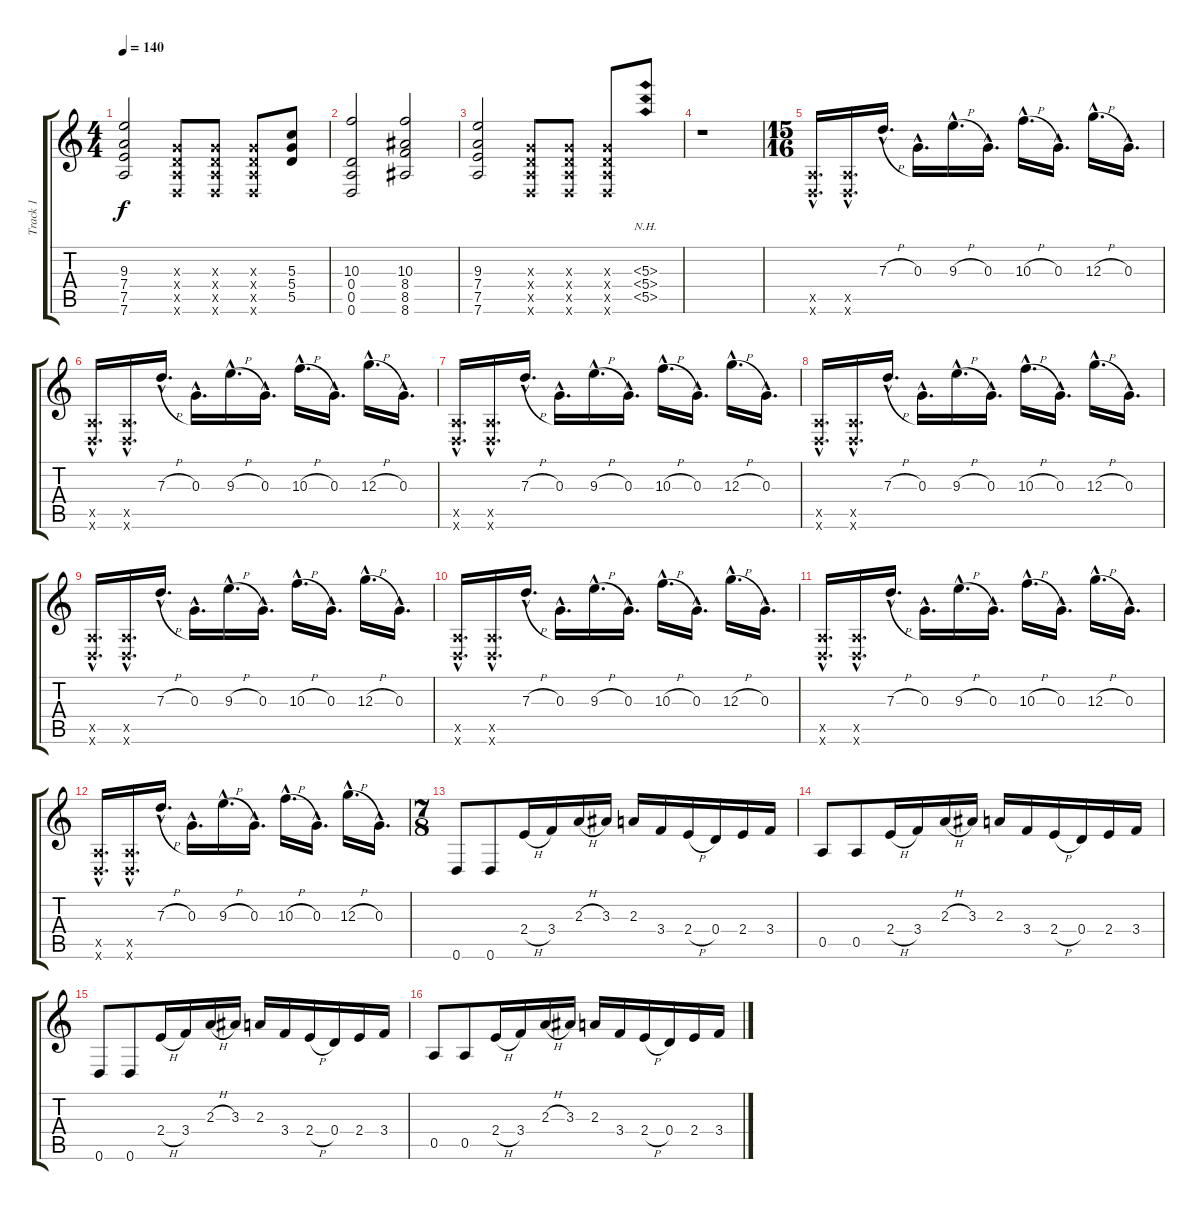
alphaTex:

\track ("Track 1" "Track 1") {instrument distortionguitar}
\staff {score tabs}
\tuning (E4 B3 G3 D3 A2 D2) {hide}
\ts (4 4)
\tempo 140
\clef g2
\ks c
(9.3 7.4 7.5 7.6).2{dy f} (0.3{x} 0.4{x} 0.5{x} 0.6{x}).8 (0.3{x} 0.4{x} 0.5{x} 0.6{x}).8 (0.3{x} 0.4{x} 0.5{x} 0.6{x}).8 (5.3 5.4 5.5).8 |
(10.3 0.4 0.5 0.6).2 (10.3 8.4 8.5 8.6).2 |
(9.3 7.4 7.5 7.6).2 (0.3{x} 0.4{x} 0.5{x} 0.6{x}).8 (0.3{x} 0.4{x} 0.5{x} 0.6{x}).8 (0.3{x} 0.4{x} 0.5{x} 0.6{x}).8 (5.3{nh} 5.4{nh} 5.5{nh}).8 |
r.1 |
\ts (15 16)
(0.5{hac x} 0.6{hac x}).16{d} (0.5{hac x} 0.6{hac x}).16{d} 7.3{h hac}.16{d} 0.3{hac}.16{d} 9.3{h hac}.16{d} 0.3{hac}.16{d} 10.3{h hac}.16{d} 0.3{hac}.16{d} 12.3{h hac}.16{d} 0.3{hac}.16{d} |
(0.5{hac x} 0.6{hac x}).16{d} (0.5{hac x} 0.6{hac x}).16{d} 7.3{h hac}.16{d} 0.3{hac}.16{d} 9.3{h hac}.16{d} 0.3{hac}.16{d} 10.3{h hac}.16{d} 0.3{hac}.16{d} 12.3{h hac}.16{d} 0.3{hac}.16{d} |
(0.5{hac x} 0.6{hac x}).16{d} (0.5{hac x} 0.6{hac x}).16{d} 7.3{h hac}.16{d} 0.3{hac}.16{d} 9.3{h hac}.16{d} 0.3{hac}.16{d} 10.3{h hac}.16{d} 0.3{hac}.16{d} 12.3{h hac}.16{d} 0.3{hac}.16{d} |
(0.5{hac x} 0.6{hac x}).16{d} (0.5{hac x} 0.6{hac x}).16{d} 7.3{h hac}.16{d} 0.3{hac}.16{d} 9.3{h hac}.16{d} 0.3{hac}.16{d} 10.3{h hac}.16{d} 0.3{hac}.16{d} 12.3{h hac}.16{d} 0.3{hac}.16{d} |
(0.5{hac x} 0.6{hac x}).16{d} (0.5{hac x} 0.6{hac x}).16{d} 7.3{h hac}.16{d} 0.3{hac}.16{d} 9.3{h hac}.16{d} 0.3{hac}.16{d} 10.3{h hac}.16{d} 0.3{hac}.16{d} 12.3{h hac}.16{d} 0.3{hac}.16{d} |
(0.5{hac x} 0.6{hac x}).16{d} (0.5{hac x} 0.6{hac x}).16{d} 7.3{h hac}.16{d} 0.3{hac}.16{d} 9.3{h hac}.16{d} 0.3{hac}.16{d} 10.3{h hac}.16{d} 0.3{hac}.16{d} 12.3{h hac}.16{d} 0.3{hac}.16{d} |
(0.5{hac x} 0.6{hac x}).16{d} (0.5{hac x} 0.6{hac x}).16{d} 7.3{h hac}.16{d} 0.3{hac}.16{d} 9.3{h hac}.16{d} 0.3{hac}.16{d} 10.3{h hac}.16{d} 0.3{hac}.16{d} 12.3{h hac}.16{d} 0.3{hac}.16{d} |
(0.5{hac x} 0.6{hac x}).16{d} (0.5{hac x} 0.6{hac x}).16{d} 7.3{h hac}.16{d} 0.3{hac}.16{d} 9.3{h hac}.16{d} 0.3{hac}.16{d} 10.3{h hac}.16{d} 0.3{hac}.16{d} 12.3{h hac}.16{d} 0.3{hac}.16{d} |
\ts (7 8)
0.6.8 0.6.8 2.4{h}.16 3.4.16 2.3{h}.16 3.3.16 2.3.16 3.4.16 2.4{h}.16 0.4.16 2.4.16 3.4.16 |
0.5.8 0.5.8 2.4{h}.16 3.4.16 2.3{h}.16 3.3.16 2.3.16 3.4.16 2.4{h}.16 0.4.16 2.4.16 3.4.16 |
0.6.8 0.6.8 2.4{h}.16 3.4.16 2.3{h}.16 3.3.16 2.3.16 3.4.16 2.4{h}.16 0.4.16 2.4.16 3.4.16 |
0.5.8 0.5.8 2.4{h}.16 3.4.16 2.3{h}.16 3.3.16 2.3.16 3.4.16 2.4{h}.16 0.4.16 2.4.16 3.4.16
